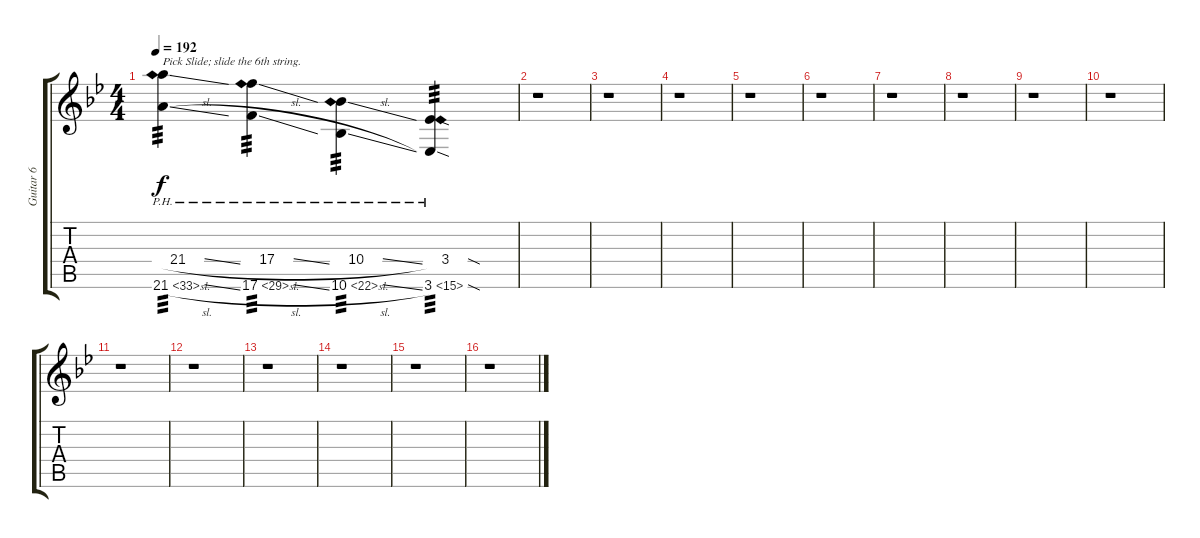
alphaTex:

\track ("Guitar 6" "Guitar 6") {instrument distortionguitar}
\staff {score tabs}
\tuning (D4 A3 F3 C3 G2 C2) {hide}
\ts (4 4)
\tempo 192
\clef g2
\ks gminor
(21.4{sl} 21.6{ph 12 sl}).4{txt "Pick Slide; slide the 6th string." tp 3 dy f} (17.4{sl} 17.6{ph 12 sl}).4{tp 3} (10.4{sl} 10.6{ph 12 sl}).4{tp 3} (3.4{sod} 3.6{ph 12 sod}).4{tp 3} |
r.1 |
r.1 |
r.1 |
r.1 |
r.1 |
r.1 |
r.1 |
r.1 |
r.1 |
r.1 |
r.1 |
r.1 |
r.1 |
r.1 |
r.1
